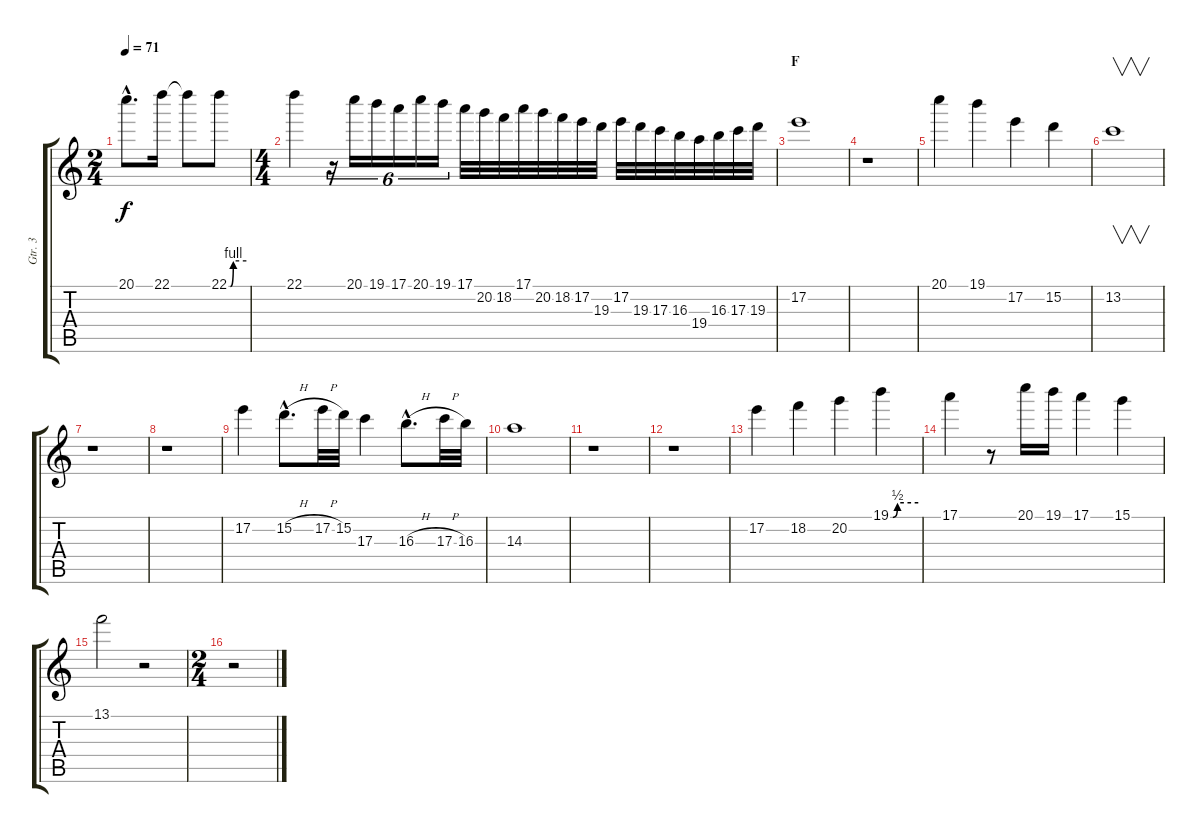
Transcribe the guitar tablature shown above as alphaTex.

\track ("Gtr. 3" "Gtr. 3") {instrument distortionguitar}
\staff {score tabs}
\tuning (E4 B3 G3 D3 A2 E2) {hide}
\ts (2 4)
\tempo 71
\clef g2
\ks c
20.1{hac}.8{d dy f} 22.1.16 22.1{t}.8 22.1{be (custom 0 0 5 0 15 4 60 4)}.8 |
\ts (4 4)
22.1.4 r.16{tu (6 4)} 20.1.16{tu (6 4)} 19.1.16{tu (6 4)} 17.1.16{tu (6 4)} 20.1.16{tu (6 4)} 19.1.16{tu (6 4)} 17.1.32 20.2.32 18.2.32 17.1.32 20.2.32 18.2.32 17.2.32 19.3.32 17.2.32 19.3.32 17.3.32 16.3.32 19.4.32 16.3.32 17.3.32 19.3.32 |
\section ("" "F")
17.2.1 |
r.1 |
20.1.4 19.1.4 17.2.4 15.2.4 |
13.2.1{v} |
r.1 |
r.1 |
17.2.4 15.2{h hac}.8{d} 17.2{h}.32 15.2.32 17.3.4 16.3{h hac}.8{d} 17.3{h}.32 16.3.32 |
14.3.1 |
r.1 |
r.1 |
17.2.4 18.2.4 20.2.4 19.1{be (custom 0 0 5 0 15 2 60 2)}.4 |
17.1.4 r.8 20.1.16 19.1.16 17.1.4 15.1.4 |
13.1.2 r.2 |
\ts (2 4)
r.2
